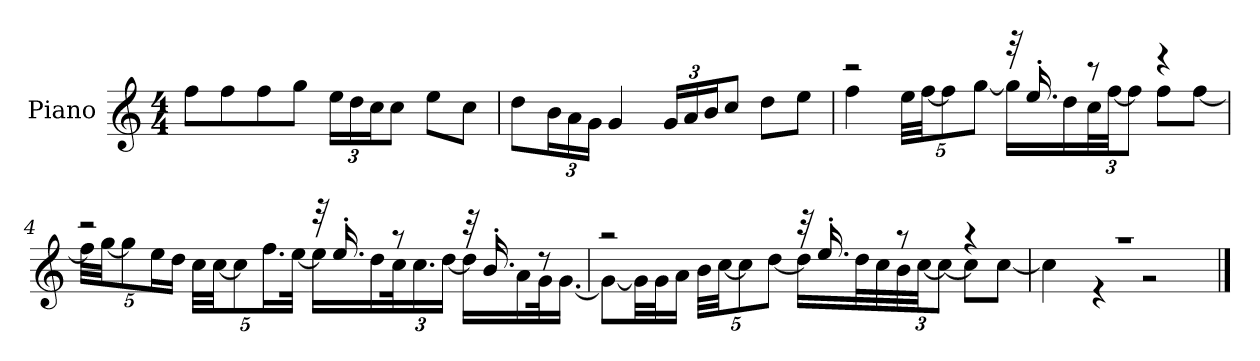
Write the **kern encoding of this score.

**kern
*part1
*staff1
*I"Piano
*I'P-no
*clefG2
*k[]
*M4/4
*MM90
=1
8ff\L
8ff\
8ff\
8gg\J
*Xbrackettup
24ee\LL
24dd\
24cc\J
8cc\J
8ee\L
8cc\J
=2
8dd\L
24b\L
24a\
24g\JJ
4g/
24g/LL
24a/
24b/J
8cc/J
8dd\L
8ee\J
=3
*^
2r	4ff\
.	40ee\LLL
.	[40ff\JJ
.	10ff\]
.	[10gg\J
32r	16gg\LL]
16.ee'/	.
.	16dd\
8r	48cc\L
.	[48ff\JJ
.	12ff\J]
4r	8ff\L
.	[8ff\J
!!LO:LB:g=z	!!
=4	=4
2r	40ff\LLL]
.	[40gg\JJ
.	10gg\]
.	20ee\L
.	20dd\JJ
.	40cc\LLL
.	[40cc\JJ
.	10cc\]
.	20.ff\L
.	[40ee\JJk
32r	16ee\LL]
16.ee'/	.
.	16dd\
8r	48cc\K
.	24.cc\
.	[24dd\JJ
32r	16dd\LL]
16.b'/	.
.	16a\
8r	32g\K
.	[16.g\JJ
=5	=5
2r	8g\L_
.	32g\LL]
.	32g\J
.	16a\JJ
.	40b\LLL
.	[40cc\JJ
.	10cc\]
.	[10dd\J
32r	16dd\LL]
16.ee'/	.
.	32dd\L
.	32cc\
8r	48b\
.	[48cc\JJ
.	12cc\J_
4r	8cc\L]
.	[8cc\J
!!LO:LB:g=z	!!
=6	=6
1r	4cc\]
.	4r
.	2r
*v	*v
==
*-
